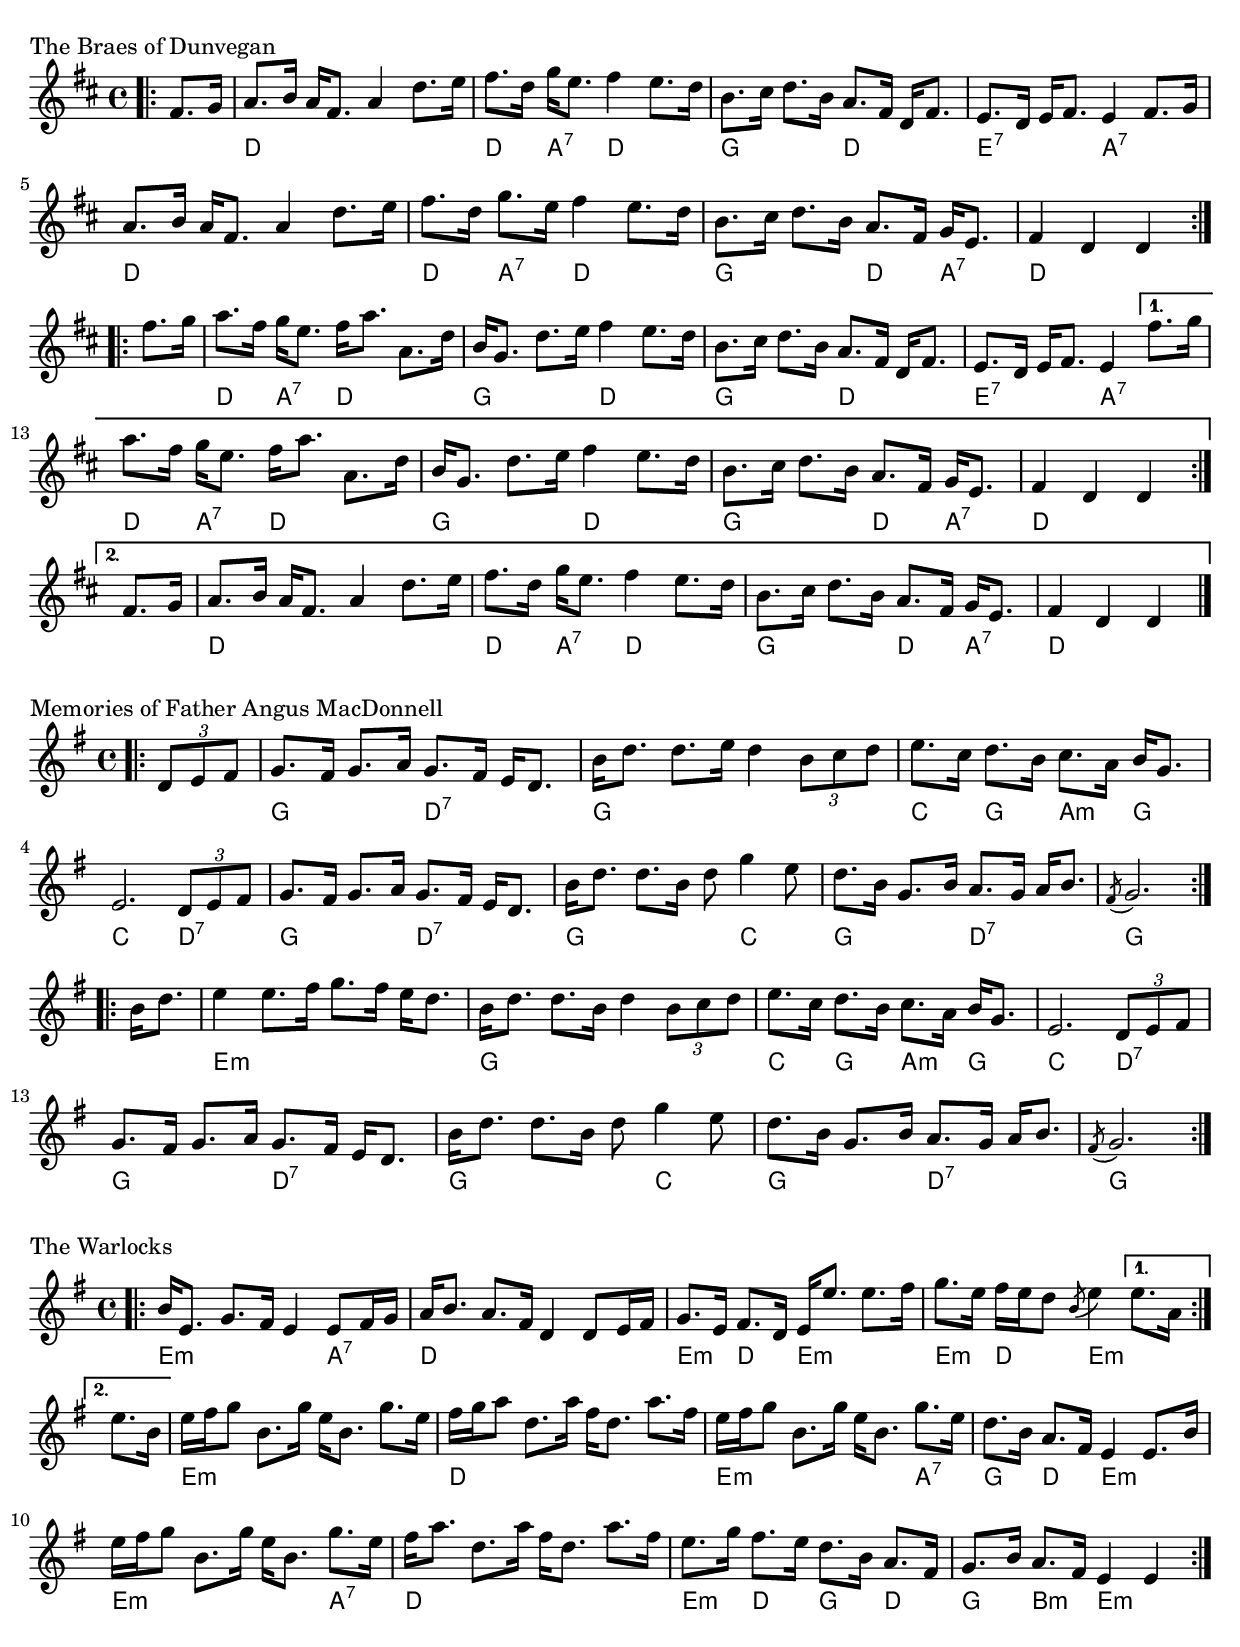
\version "2.22.0"

#(define (lower-extension pitch chbass)
    "Return re-sized markup for pitch note name."
    #{
        \markup \fontsize #-2
        #(note-name->markup pitch chbass)
    #}
)

\include "english.ly"


\paper {
   top-margin = 5\mm
   bottom-margin = 5\mm
   left-margin = 5\mm
   right-margin = 5\mm
   ragged-bottom = ##f
%   page-limit-inter-system-space=##t
%   page-limit-inter-system-space-factor=1
%   after-title-space = 10\mm
   score-markup-spacing = #'((basic-distance . 10))
   markup-system-spacing = #'((basic-distance . 5))
   system-system-spacing= #'((basic-distance . 12))
%   markup-markup-spacing = #'((basic-distance . 0))
}

\layout {
  indent = 0 \mm
  \context { 
        \ChordNames
        chordNoteNamer = #lower-extension
        \override ChordName.font-size = #0.5
  }
}


\version "2.22.0"

#(define (lower-extension pitch chbass)
    "Return re-sized markup for pitch note name."
    #{
        \markup \fontsize #-2
        #(note-name->markup pitch chbass)
    #}
)

\include "english.ly"


\paper {
   top-margin = 5\mm
   bottom-margin = 5\mm
   left-margin = 5\mm
   right-margin = 5\mm
   ragged-bottom = ##f
%   page-limit-inter-system-space=##t
%   page-limit-inter-system-space-factor=1
%   after-title-space = 10\mm
   score-markup-spacing = #'((basic-distance . 10))
   markup-system-spacing = #'((basic-distance . 5))
   system-system-spacing= #'((basic-distance . 12))
%   markup-markup-spacing = #'((basic-distance . 0))
}

\layout {
  indent = 0 \mm
  \context { 
        \ChordNames
        chordNoteNamer = #lower-extension
        \override ChordName.font-size = #0.5
  }
}


% The Braes of Dunvegan
\score{
  \relative c''{
    <<
      {
        \clef treble
        \key d \major
        \time 4/4
        \partial 4 \bar".|:" fs,8. g16 |
        a8. b16 a16 fs8. a4 d8. e16 | fs8. d16 g16 e8. fs4 e8. d16 |
        b8. cs16 d8. b16 a8. fs16 d fs8.| e8. d16 e fs8. e4 fs8. g16 |
        a8. b16 a fs8. a4 d8. e16 | fs8. d16 g8. e16 fs4 e8. d16 |
        b8. cs16 d8. b16 a8. fs16 g e8. | fs4 d d \bar":|.|:" \break 

	      \repeat volta 2 {
	      fs'8. g16 |
        a8. fs16 g e8. fs16 a8. a,8. d16 | b16 g8. d'8. e16 fs4 e8. d16 |
        b8. cs16 d8. b16 a8. fs16 d fs8. | e8. d16 e fs8. e4
        }

	      \alternative {
	        { fs'8. g16 | \break
          a8. fs16 g e8. fs16 a8. a, d16 | b16 g8. d' e16 fs4 e8. d16 |
          b8. cs16 d8. b16 a8. fs16 g e8. | fs4 d d \bar":|." \break }
          { fs8. g16 |
          a8. b16 a fs8. a4 d8. e16 | fs8. d16 g e8. fs4 e8. d16 b8. cs16 d8. b16 a8. fs16 g e8. | fs4 d d \bar"|." }
        }

      }
      \new ChordNames{
        \chordmode{
          \partial 4 s4 |
          d1 | d4 a:7 d2 | g d | e:7 a:7 |
          d1 | d4 a:7 d2 | g2 d4 a:7 | d1 |
          d4 a:7 d2 | g2 d | g d | e:7 a:7 |
          d4 a:7 d2 | g2 d | g d4 a:7 | d1 |
          d1 | d4 a:7 d2 | g2 d4 a:7 | d2. |
        }
      }
    >>
  }
  \header{
    piece = "The Braes of Dunvegan"
  }
}

\version "2.22.0"

#(define (lower-extension pitch chbass)
    "Return re-sized markup for pitch note name."
    #{
        \markup \fontsize #-2
        #(note-name->markup pitch chbass)
    #}
)

\include "english.ly"


\paper {
   top-margin = 5\mm
   bottom-margin = 5\mm
   left-margin = 5\mm
   right-margin = 5\mm
   ragged-bottom = ##f
%   page-limit-inter-system-space=##t
%   page-limit-inter-system-space-factor=1
%   after-title-space = 10\mm
   score-markup-spacing = #'((basic-distance . 10))
   markup-system-spacing = #'((basic-distance . 5))
   system-system-spacing= #'((basic-distance . 12))
%   markup-markup-spacing = #'((basic-distance . 0))
}

\layout {
  indent = 0 \mm
  \context { 
        \ChordNames
        chordNoteNamer = #lower-extension
        \override ChordName.font-size = #0.5
  }
}

\score {
  \relative c''{
    <<
    {
      \clef treble
      \key g \major
      \time 4/4
      \partial 4 \bar".|:" \tuplet 3/2 { d,8 e fs } |
      g8. fs16 g8. a16 g8. fs16 e d8. | b'16 d8. d e16 d4 \tuplet 3/2 { b8 c d } |
      e8. c16 d8. b16 c8. a16 b g8. | e2. \tuplet 3/2 { d8 e fs } |
      g8. fs16 g8. a16 g8. fs16 e d8. | b'16 d8. d b16 d8 g4 e8 |
      d8. b16 g8. b16 a8. g16 a b8. | \acciaccatura fs8 g2. \bar":|.|:" \break
      b16 d8. | e4 e8. fs16 g8. fs16 e d8. | b16 d8. d b16 d4 \tuplet 3/2 { b8 c d } |
      e8. c16 d8. b16 c8. a16 b g8. | e2. \tuplet 3/2 { d8 e fs } |
      g8. fs16 g8. a16 g8. fs16 e d8. | b'16 d8. d b16 d8 g4 e8 |
      d8. b16 g8. b16 a8. g16 a b8. | \acciaccatura fs8 g2. \bar":|."
    }
    \new ChordNames {
      \chordmode {
        \partial 4 s4 |
        g2 d:7 | g1 | c4 g a:m g | c2. d4:7 |
        g2 d:7 | g2 s8 c4. | g2 d:7 | g1 |
        e1:m | g | c4 g a:m g | c2. d4:7 |
        g2 d:7 | g2 s8 c4. | g2 d:7 | g2. |
      }
    }
    >>
  }
  \header {
    piece = "Memories of Father Angus MacDonnell"
  }
}

\version "2.22.0"

#(define (lower-extension pitch chbass)
    "Return re-sized markup for pitch note name."
    #{
        \markup \fontsize #-2
        #(note-name->markup pitch chbass)
    #}
)

\include "english.ly"


\paper {
   top-margin = 5\mm
   bottom-margin = 5\mm
   left-margin = 5\mm
   right-margin = 5\mm
   ragged-bottom = ##f
%   page-limit-inter-system-space=##t
%   page-limit-inter-system-space-factor=1
%   after-title-space = 10\mm
   score-markup-spacing = #'((basic-distance . 10))
   markup-system-spacing = #'((basic-distance . 5))
   system-system-spacing= #'((basic-distance . 12))
%   markup-markup-spacing = #'((basic-distance . 0))
}

\layout {
  indent = 0 \mm
  \context { 
        \ChordNames
        chordNoteNamer = #lower-extension
        \override ChordName.font-size = #0.5
  }
}

\score {
  \relative c''{
    <<
    {
      \clef treble
      \key e \minor
      \time 4/4
      \repeat volta 2 {
      \bar".|:" b16 e,8. g fs16 e4 e8 fs16 g | a b8. a fs16 d4 d8 e16 fs |
      g8. e16 fs8. d16 e e'8. e fs16 | g8. e16 fs e d8 \acciaccatura b8 e4 |
      }

      \alternative{
        {e8. a,16 \bar":|." \break }
        {e'8. b16 | }
      }

      e16 fs g8 b,8. g'16 e b8. g'8. e16 | fs g a8 d,8. a'16 fs d8. a' fs16 |
      e fs g8 b,8. g'16 e b8. g'8. e16 | d8. b16 a8. fs16 e4 e8. b'16 |
      e fs g8 b,8. g'16 e b8. g'8. e16 | fs a8. d, a'16 fs d8. a'8. fs16 |
      e8. g16 fs8. e16 d8. b16 a8. fs16 | g8. b16 a8. fs16 e4 e \bar":|."

    }
    \new ChordNames {
      \chordmode {
        e2.:m a4:7 | d1 | e4:m d e2:m | e4:m d e2:m |
        s4 | e1:m | d | e2.:m a4:7 | g4 d e2:m |
        e2.:m a4:7 | d1 | e4:m d g d | g b:m e2:m |
      }
    }
    >>
  }
  \header {
    piece = "The Warlocks"
  }
}
